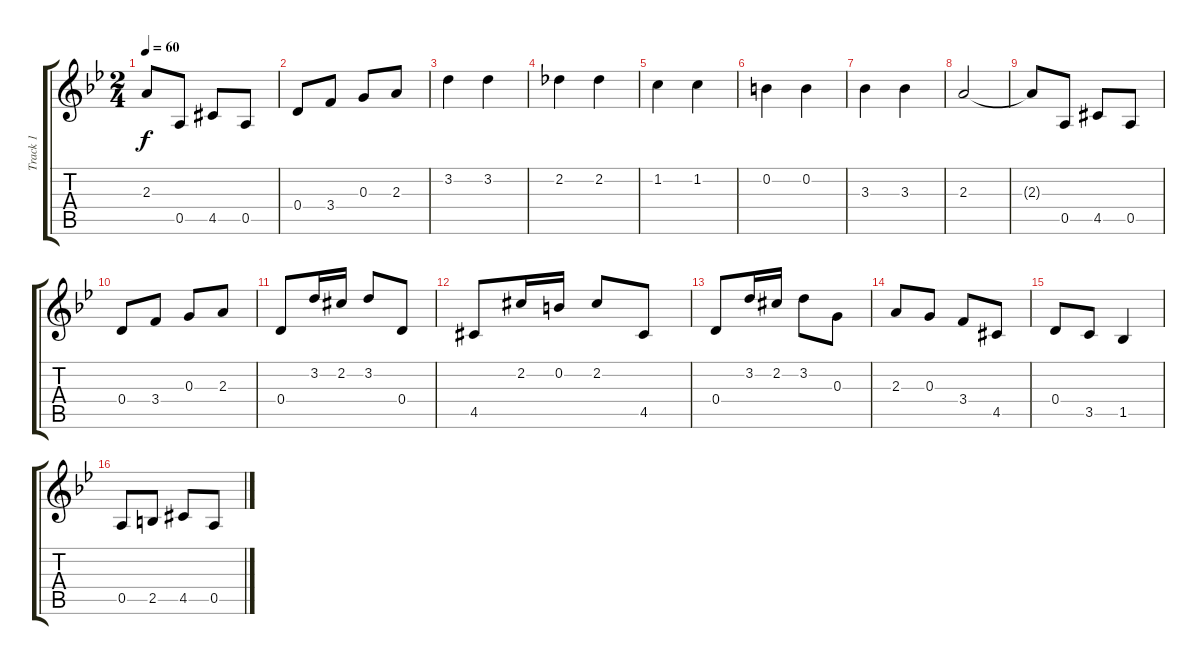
\track ("Track 1" "Track 1") {instrument acousticguitarsteel}
\staff {score tabs}
\tuning (E4 B3 G3 D3 A2 D2) {hide}
\ts (2 4)
\tempo 60
\clef g2
\ks bb
2.3{t}.8{dy f} 0.5.8 4.5{acc #}.8 0.5.8 |
0.4.8 3.4.8 0.3.8 2.3.8 |
3.2.4 3.2.4 |
2.2.4 2.2.4 |
1.2.4 1.2.4 |
0.2.4 0.2.4 |
3.3.4 3.3.4 |
2.3.2 |
2.3{t}.8 0.5.8 4.5{acc #}.8 0.5.8 |
0.4.8 3.4.8 0.3.8 2.3.8 |
0.4.8 3.2.16 2.2{acc #}.16 3.2.8 0.4.8 |
4.5{acc #}.8 2.2{acc #}.16 0.2.16 2.2{acc #}.8 4.5{acc #}.8 |
0.4.8 3.2.16 2.2{acc #}.16 3.2.8 0.3.8 |
2.3.8 0.3.8 3.4.8 4.5{acc #}.8 |
0.4.8 3.5.8 1.5.4 |
0.5.8 2.5.8 4.5{acc #}.8 0.5.8
